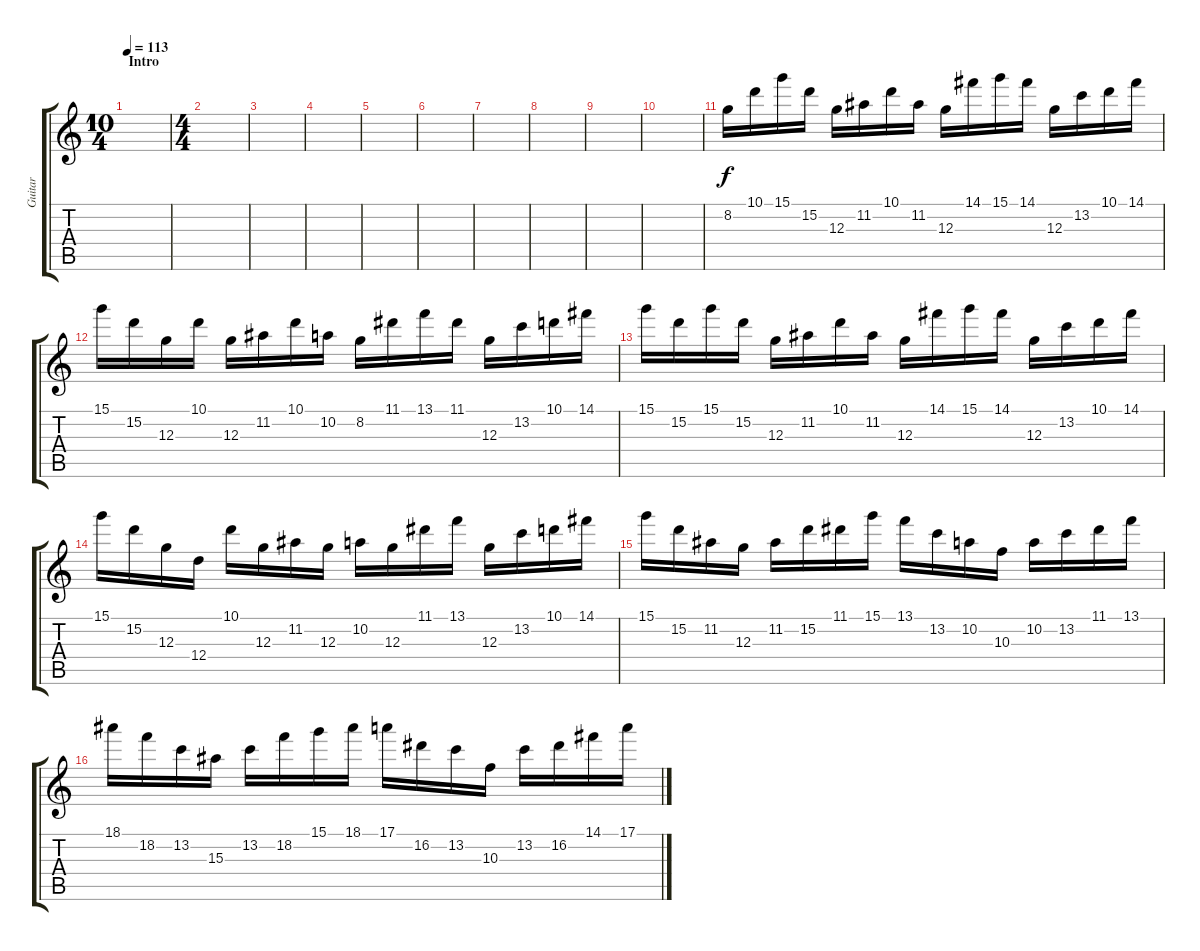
\track ("Guitar" "Guitar") {instrument overdrivenguitar}
\staff {score tabs}
\tuning (E4 B3 G3 D3 A2 E2) {hide}
\ts (10 4)
\section ("" "Intro")
\tempo 113
\clef g2
\ks c
|
\ts (4 4)
|
|
|
|
|
|
|
|
|
8.2.16 10.1.16 15.1.16 15.2.16 12.3.16 11.2.16 10.1.16 11.2.16 12.3.16 14.1.16 15.1.16 14.1.16 12.3.16 13.2.16 10.1.16 14.1.16 |
15.1.16 15.2.16 12.3.16 10.1.16 12.3.16 11.2.16 10.1.16 10.2.16 8.2.16 11.1.16 13.1.16 11.1.16 12.3.16 13.2.16 10.1.16 14.1.16 |
15.1.16 15.2.16 15.1.16 15.2.16 12.3.16 11.2.16 10.1.16 11.2.16 12.3.16 14.1.16 15.1.16 14.1.16 12.3.16 13.2.16 10.1.16 14.1.16 |
15.1.16 15.2.16 12.3.16 12.4.16 10.1.16 12.3.16 11.2.16 12.3.16 10.2.16 12.3.16 11.1.16 13.1.16 12.3.16 13.2.16 10.1.16 14.1.16 |
15.1.16{volume 16 balance 13} 15.2.16 11.2.16 12.3.16 11.2.16 15.2.16 11.1.16 15.1.16 13.1.16 13.2.16 10.2.16 10.3.16 10.2.16 13.2.16 11.1.16 13.1.16 |
18.1.16 18.2.16 13.2.16 15.3.16 13.2.16 18.2.16 15.1.16 18.1.16 17.1.16 16.2.16 13.2.16 10.3.16 13.2.16 16.2.16 14.1.16 17.1.16
